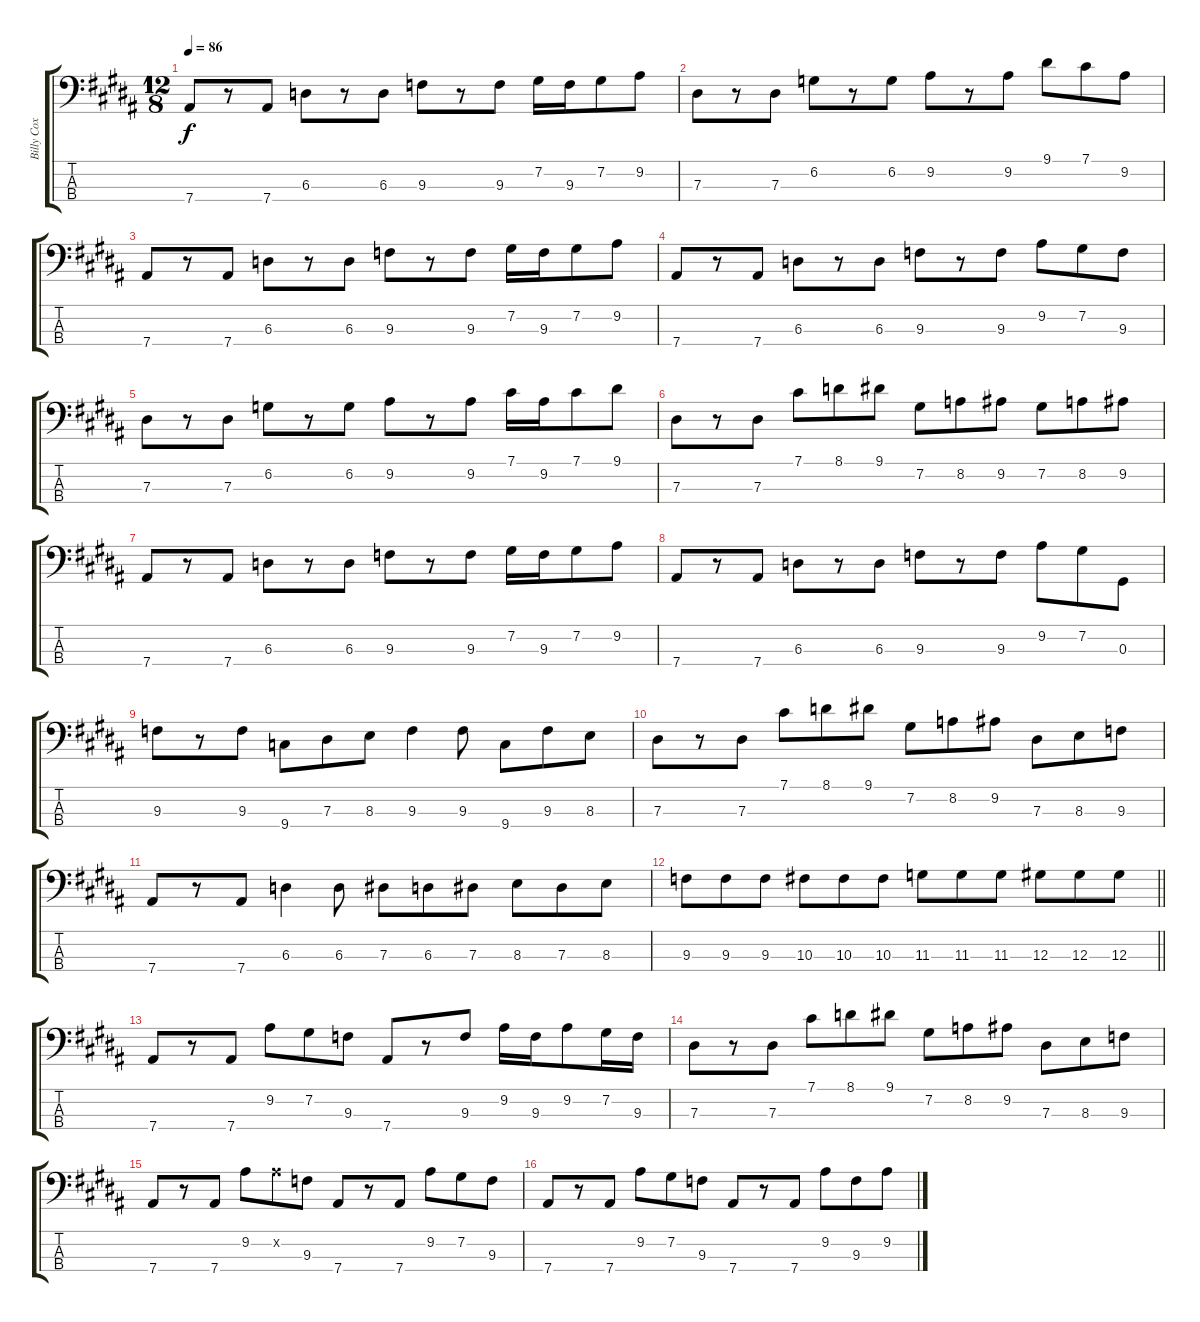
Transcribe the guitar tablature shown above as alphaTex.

\track ("Billy Cox" "Billy Cox") {instrument electricbassfinger}
\staff {score tabs}
\tuning (Gb2 Db2 Ab1 Eb1) {hide}
\ts (12 8)
\tempo 86
\clef f4
\ks b
7.4.8{dy f} r.8 7.4.8 6.3.8 r.8 6.3.8 9.3.8 r.8 9.3.8 7.2.16 9.3.16 7.2.8 9.2.8 |
\ks g#minor
7.3.8 r.8 7.3.8 6.2.8 r.8 6.2.8 9.2.8 r.8 9.2.8 9.1.8 7.1.8 9.2.8 |
\ks b
7.4.8 r.8 7.4.8 6.3.8 r.8 6.3.8 9.3.8 r.8 9.3.8 7.2.16 9.3.16 7.2.8 9.2.8 |
\ks g#minor
7.4.8 r.8 7.4.8 6.3.8 r.8 6.3.8 9.3.8 r.8 9.3.8 9.2.8 7.2.8 9.3.8 |
\ks b
7.3.8 r.8 7.3.8 6.2.8 r.8 6.2.8 9.2.8 r.8 9.2.8 7.1.16 9.2.16 7.1.8 9.1.8 |
\ks g#minor
7.3.8 r.8 7.3.8 7.1.8 8.1.8 9.1.8 7.2.8 8.2.8 9.2.8 7.2.8 8.2.8 9.2.8 |
\ks b
7.4.8 r.8 7.4.8 6.3.8 r.8 6.3.8 9.3.8 r.8 9.3.8 7.2.16 9.3.16 7.2.8 9.2.8 |
\ks g#minor
7.4.8 r.8 7.4.8 6.3.8 r.8 6.3.8 9.3.8 r.8 9.3.8 9.2.8 7.2.8 0.3.8 |
\ks b
9.3.8 r.8 9.3.8 9.4.8 7.3.8 8.3.8 9.3.4 9.3.8 9.4.8 9.3.8 8.3.8 |
\ks g#minor
7.3.8 r.8 7.3.8 7.1.8 8.1.8 9.1.8 7.2.8 8.2.8 9.2.8 7.3.8 8.3.8 9.3.8 |
\ks b
7.4.8 r.8 7.4.8 6.3.4 6.3.8 7.3.8 6.3.8 7.3.8 8.3.8 7.3.8 8.3.8 |
\barLineRight lightlight
\ks g#minor
9.3.8 9.3.8 9.3.8 10.3.8 10.3.8 10.3.8 11.3.8 11.3.8 11.3.8 12.3.8 12.3.8 12.3.8 |
\ks b
7.4.8 r.8 7.4.8 9.2.8 7.2.8 9.3.8 7.4.8 r.8 9.3.8 9.2.16 9.3.16 9.2.8 7.2.16 9.3.16 |
7.3.8 r.8 7.3.8 7.1.8 8.1.8 9.1.8 7.2.8 8.2.8 9.2.8 7.3.8 8.3.8 9.3.8 |
7.4.8 r.8 7.4.8 9.2.8 9.2{x}.8 9.3.8 7.4.8 r.8 7.4.8 9.2.8 7.2.8 9.3.8 |
7.4.8 r.8 7.4.8 9.2.8 7.2.8 9.3.8 7.4.8 r.8 7.4.8 9.2.8 9.3.8 9.2.8
